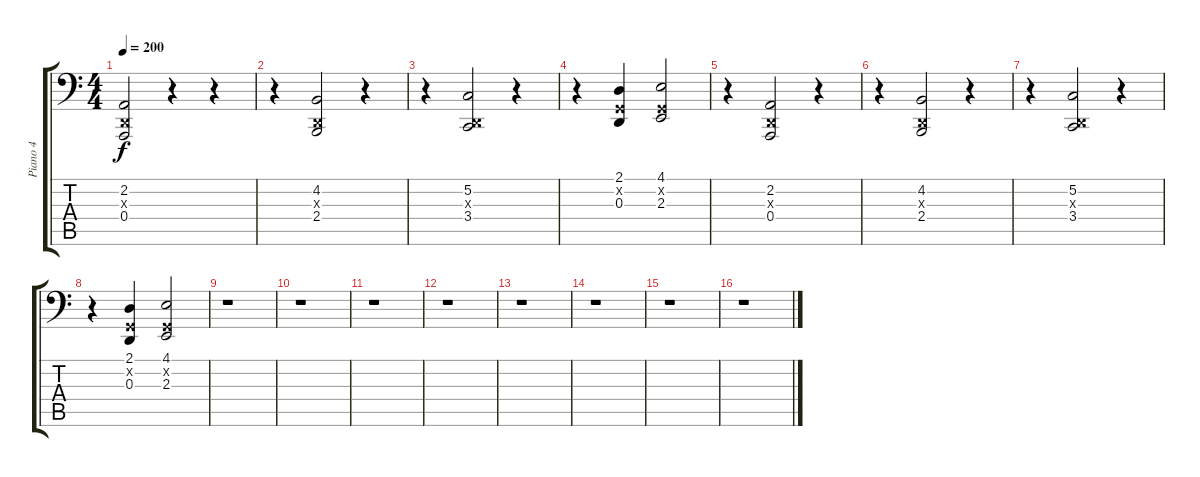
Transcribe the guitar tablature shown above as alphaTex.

\track ("Piano 4" "Piano 4") {instrument acousticgrandpiano}
\staff {score tabs}
\tuning (C3 G2 D2 A1 E1 B0) {hide}
\ts (4 4)
\tempo 200
\clef f4
\ks c
(2.2 0.3{x} 0.4).2{dy f} r.4 r.4 |
r.4 (4.2 0.3{x} 2.4).2 r.4 |
r.4 (5.2 0.3{x} 3.4).2 r.4 |
r.4 (2.1 0.2{x} 0.3).4 (4.1 0.2{x} 2.3).2 |
r.4 (2.2 0.3{x} 0.4).2 r.4 |
r.4 (4.2 0.3{x} 2.4).2 r.4 |
r.4 (5.2 0.3{x} 3.4).2 r.4 |
r.4 (2.1 0.2{x} 0.3).4 (4.1 0.2{x} 2.3).2 |
r.1 |
r.1 |
r.1 |
r.1 |
r.1 |
r.1 |
r.1 |
r.1
